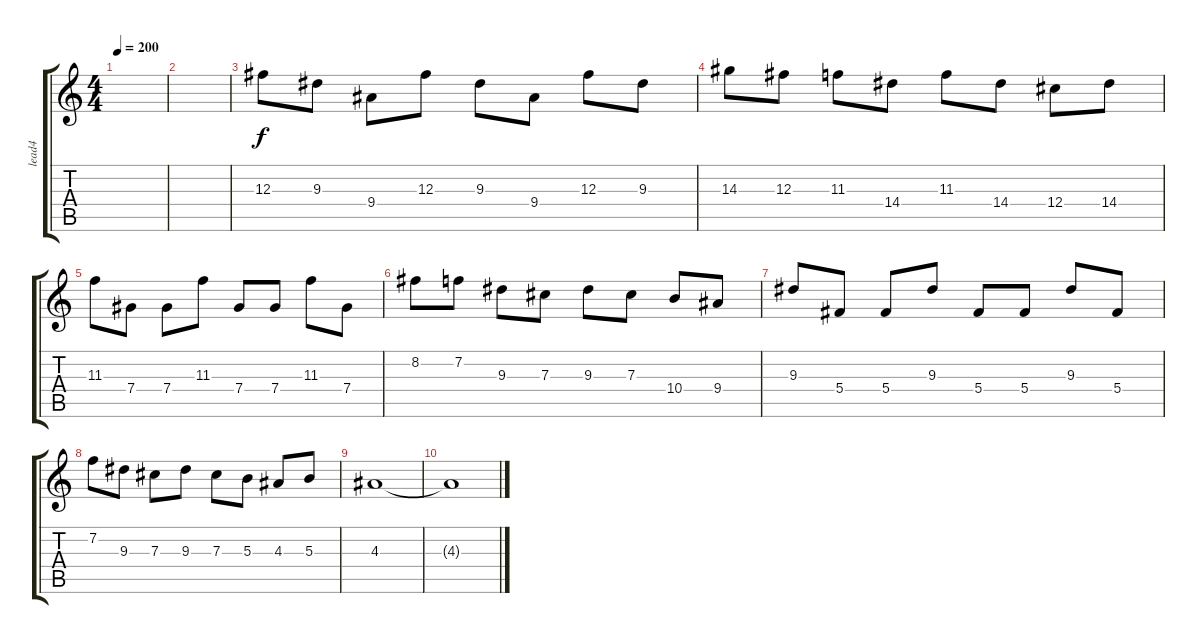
\track ("lead4" "lead4") {instrument distortionguitar}
\staff {score tabs}
\tuning (Eb4 Bb3 Gb3 Db3 Ab2 Eb2) {hide}
\ts (4 4)
\tempo 200
\clef g2
\ks c
|
|
12.3.8{dy f} 9.3.8 9.4.8 12.3.8 9.3.8 9.4.8 12.3.8 9.3.8 |
14.3.8 12.3.8 11.3.8 14.4.8 11.3.8 14.4.8 12.4.8 14.4.8 |
11.3.8 7.4.8 7.4.8 11.3.8 7.4.8 7.4.8 11.3.8 7.4.8 |
8.2.8 7.2.8 9.3.8 7.3.8 9.3.8 7.3.8 10.4.8 9.4.8 |
9.3.8 5.4.8 5.4.8 9.3.8 5.4.8 5.4.8 9.3.8 5.4.8 |
7.2.8 9.3.8 7.3.8 9.3.8 7.3.8 5.3.8 4.3.8 5.3.8 |
4.3.1 |
4.3{t}.1
